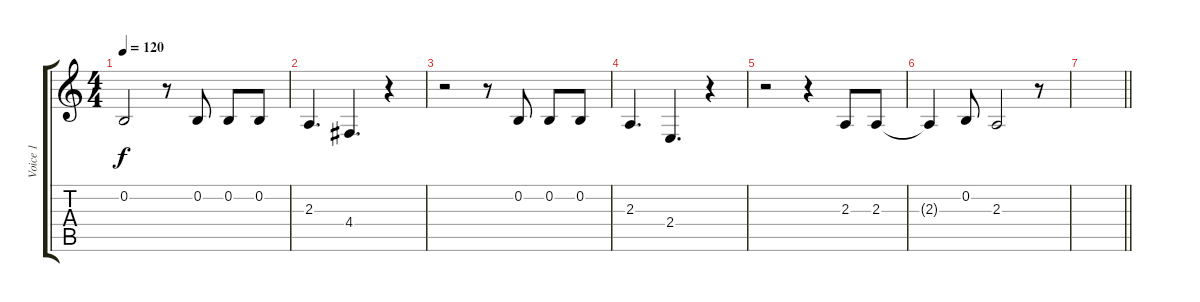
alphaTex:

\track ("Voice 1" "Voice 1") {instrument fx4atmosphere}
\staff {score tabs}
\tuning (E4 B3 G3 D3 A2 E2) {hide}
\ts (4 4)
\tempo 120
\clef g2
\ks c
0.2{t}.2{dy f} r.8 0.2.8 0.2.8 0.2.8 |
2.3.4{d} 4.4.4{d} r.4 |
r.2 r.8 0.2.8 0.2.8 0.2.8 |
2.3.4{d} 2.4.4{d} r.4 |
r.2 r.4 2.3.8 2.3.8 |
2.3{t}.4 0.2.8 2.3.2 r.8 |
\barLineRight lightlight
